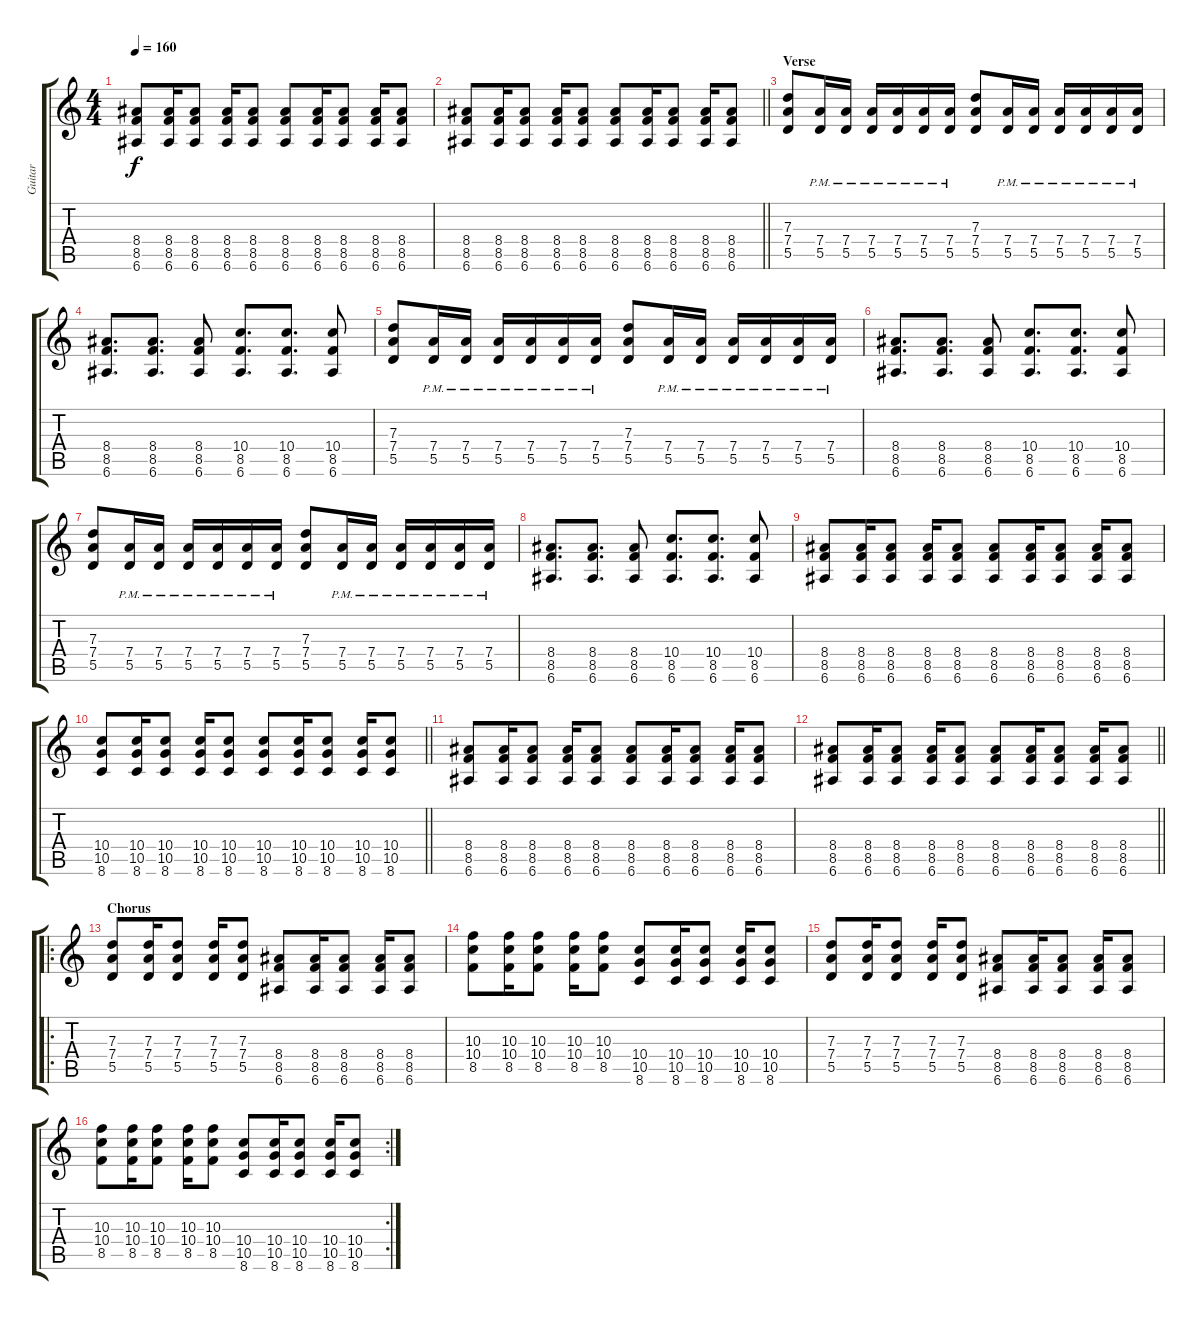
\track ("Guitar" "Guitar") {instrument distortionguitar}
\staff {score tabs}
\tuning (E4 B3 G3 D3 A2 E2) {hide}
\ts (4 4)
\tempo 160
\clef g2
\ks c
(8.4 8.5 6.6).8{dy f} (8.4 8.5 6.6).16 (8.4 8.5 6.6).8 (8.4 8.5 6.6).16 (8.4 8.5 6.6).8 (8.4 8.5 6.6).8 (8.4 8.5 6.6).16 (8.4 8.5 6.6).8 (8.4 8.5 6.6).16 (8.4 8.5 6.6).8 |
\barLineRight lightlight
(8.4 8.5 6.6).8 (8.4 8.5 6.6).16 (8.4 8.5 6.6).8 (8.4 8.5 6.6).16 (8.4 8.5 6.6).8 (8.4 8.5 6.6).8 (8.4 8.5 6.6).16 (8.4 8.5 6.6).8 (8.4 8.5 6.6).16 (8.4 8.5 6.6).8 |
\section ("" "Verse")
(7.3 7.4 5.5).8 (7.4{pm} 5.5{pm}).16 (7.4{pm} 5.5{pm}).16 (7.4{pm} 5.5{pm}).16 (7.4{pm} 5.5{pm}).16 (7.4{pm} 5.5{pm}).16 (7.4{pm} 5.5{pm}).16 (7.3 7.4 5.5).8 (7.4{pm} 5.5{pm}).16 (7.4{pm} 5.5{pm}).16 (7.4{pm} 5.5{pm}).16 (7.4{pm} 5.5{pm}).16 (7.4{pm} 5.5{pm}).16 (7.4{pm} 5.5{pm}).16 |
(8.4 8.5 6.6).8{d} (8.4 8.5 6.6).8{d} (8.4 8.5 6.6).8 (10.4 8.5 6.6).8{d} (10.4 8.5 6.6).8{d} (10.4 8.5 6.6).8 |
(7.3 7.4 5.5).8 (7.4{pm} 5.5{pm}).16 (7.4{pm} 5.5{pm}).16 (7.4{pm} 5.5{pm}).16 (7.4{pm} 5.5{pm}).16 (7.4{pm} 5.5{pm}).16 (7.4{pm} 5.5{pm}).16 (7.3 7.4 5.5).8 (7.4{pm} 5.5{pm}).16 (7.4{pm} 5.5{pm}).16 (7.4{pm} 5.5{pm}).16 (7.4{pm} 5.5{pm}).16 (7.4{pm} 5.5{pm}).16 (7.4{pm} 5.5{pm}).16 |
(8.4 8.5 6.6).8{d} (8.4 8.5 6.6).8{d} (8.4 8.5 6.6).8 (10.4 8.5 6.6).8{d} (10.4 8.5 6.6).8{d} (10.4 8.5 6.6).8 |
(7.3 7.4 5.5).8 (7.4{pm} 5.5{pm}).16 (7.4{pm} 5.5{pm}).16 (7.4{pm} 5.5{pm}).16 (7.4{pm} 5.5{pm}).16 (7.4{pm} 5.5{pm}).16 (7.4{pm} 5.5{pm}).16 (7.3 7.4 5.5).8 (7.4{pm} 5.5{pm}).16 (7.4{pm} 5.5{pm}).16 (7.4{pm} 5.5{pm}).16 (7.4{pm} 5.5{pm}).16 (7.4{pm} 5.5{pm}).16 (7.4{pm} 5.5{pm}).16 |
(8.4 8.5 6.6).8{d} (8.4 8.5 6.6).8{d} (8.4 8.5 6.6).8 (10.4 8.5 6.6).8{d} (10.4 8.5 6.6).8{d} (10.4 8.5 6.6).8 |
(8.4 8.5 6.6).8 (8.4 8.5 6.6).16 (8.4 8.5 6.6).8 (8.4 8.5 6.6).16 (8.4 8.5 6.6).8 (8.4 8.5 6.6).8 (8.4 8.5 6.6).16 (8.4 8.5 6.6).8 (8.4 8.5 6.6).16 (8.4 8.5 6.6).8 |
\barLineRight lightlight
(10.4 10.5 8.6).8 (10.4 10.5 8.6).16 (10.4 10.5 8.6).8 (10.4 10.5 8.6).16 (10.4 10.5 8.6).8 (10.4 10.5 8.6).8 (10.4 10.5 8.6).16 (10.4 10.5 8.6).8 (10.4 10.5 8.6).16 (10.4 10.5 8.6).8 |
(8.4 8.5 6.6).8 (8.4 8.5 6.6).16 (8.4 8.5 6.6).8 (8.4 8.5 6.6).16 (8.4 8.5 6.6).8 (8.4 8.5 6.6).8 (8.4 8.5 6.6).16 (8.4 8.5 6.6).8 (8.4 8.5 6.6).16 (8.4 8.5 6.6).8 |
\barLineRight lightlight
(8.4 8.5 6.6).8 (8.4 8.5 6.6).16 (8.4 8.5 6.6).8 (8.4 8.5 6.6).16 (8.4 8.5 6.6).8 (8.4 8.5 6.6).8 (8.4 8.5 6.6).16 (8.4 8.5 6.6).8 (8.4 8.5 6.6).16 (8.4 8.5 6.6).8 |
\ro
\section ("" "Chorus")
(7.3 7.4 5.5).8 (7.3 7.4 5.5).16 (7.3 7.4 5.5).8 (7.3 7.4 5.5).16 (7.3 7.4 5.5).8 (8.4 8.5 6.6).8 (8.4 8.5 6.6).16 (8.4 8.5 6.6).8 (8.4 8.5 6.6).16 (8.4 8.5 6.6).8 |
(10.3 10.4 8.5).8 (10.3 10.4 8.5).16 (10.3 10.4 8.5).8 (10.3 10.4 8.5).16 (10.3 10.4 8.5).8 (10.4 10.5 8.6).8 (10.4 10.5 8.6).16 (10.4 10.5 8.6).8 (10.4 10.5 8.6).16 (10.4 10.5 8.6).8 |
(7.3 7.4 5.5).8 (7.3 7.4 5.5).16 (7.3 7.4 5.5).8 (7.3 7.4 5.5).16 (7.3 7.4 5.5).8 (8.4 8.5 6.6).8 (8.4 8.5 6.6).16 (8.4 8.5 6.6).8 (8.4 8.5 6.6).16 (8.4 8.5 6.6).8 |
\rc 2
(10.3 10.4 8.5).8 (10.3 10.4 8.5).16 (10.3 10.4 8.5).8 (10.3 10.4 8.5).16 (10.3 10.4 8.5).8 (10.4 10.5 8.6).8 (10.4 10.5 8.6).16 (10.4 10.5 8.6).8 (10.4 10.5 8.6).16 (10.4 10.5 8.6).8
